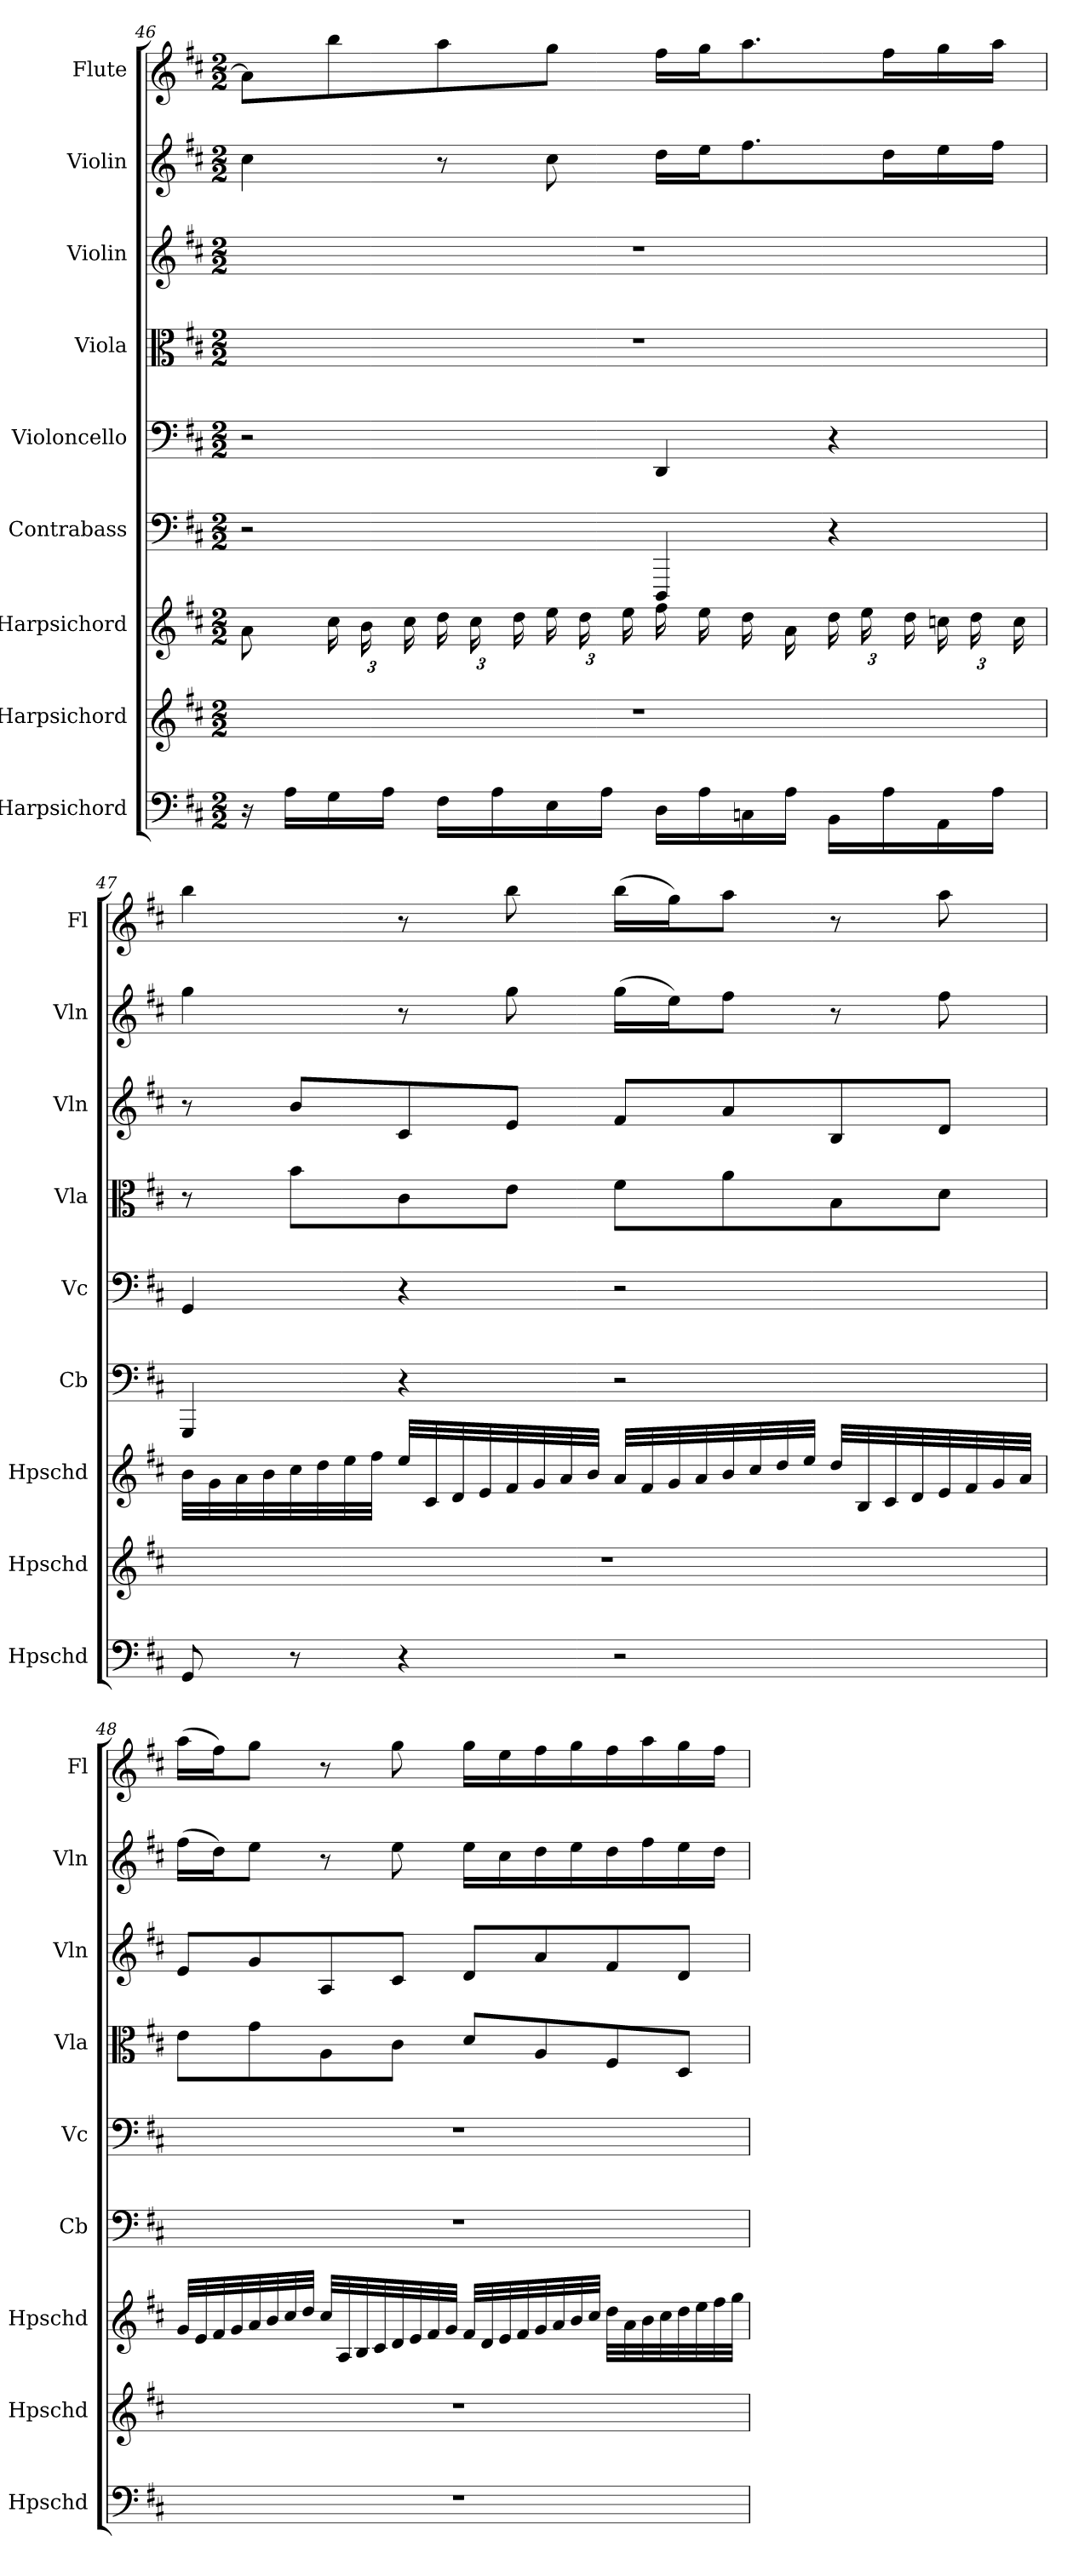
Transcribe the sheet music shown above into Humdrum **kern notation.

**kern	**kern	**kern	**kern	**kern	**kern	**kern	**kern	**kern
*part9	*part8	*part7	*part6	*part5	*part4	*part3	*part2	*part1
*staff9	*staff8	*staff7	*staff6	*staff5	*staff4	*staff3	*staff2	*staff1
*I"Harpsichord	*I"Harpsichord	*I"Harpsichord	*I"Contrabass	*I"Violoncello	*I"Viola	*I"Violin	*I"Violin	*I"Flute
*I'Hpschd	*I'Hpschd	*I'Hpschd	*I'Cb	*I'Vc	*I'Vla	*I'Vln	*I'Vln	*I'Fl
*clefF4	*clefG2	*clefG2	*clefF4	*clefF4	*clefC3	*clefG2	*clefG2	*clefG2
*	*	*	*ITrd7c12	*	*	*	*	*
*k[f#c#]	*k[f#c#]	*k[f#c#]	*k[f#c#]	*k[f#c#]	*k[f#c#]	*k[f#c#]	*k[f#c#]	*k[f#c#]
*D:	*D:	*D:	*D:	*D:	*D:	*D:	*D:	*D:
*M2/2	*M2/2	*M2/2	*M2/2	*M2/2	*M2/2	*M2/2	*M2/2	*M2/2
=46	=46	=46	=46	=46	=46	=46	=46	=46
16r	1r	8a\	2r	2r	1r	1r	4cc#\	8a\L]
16A\LL	.	.	.	.	.	.	.	.
*	*	*Xbrackettup	*	*	*	*	*	*
16G\	.	24cc#\	.	.	.	.	.	8bb\
.	.	24b\	.	.	.	.	.	.
16A\JJ	.	.	.	.	.	.	.	.
.	.	24cc#\	.	.	.	.	.	.
16F#\LL	.	24dd\	.	.	.	.	8r	8aa\
.	.	24cc#\	.	.	.	.	.	.
16A\	.	.	.	.	.	.	.	.
.	.	24dd\	.	.	.	.	.	.
16E\	.	24ee\	.	.	.	.	8cc#\	8gg\J
.	.	24dd\	.	.	.	.	.	.
16A\JJ	.	.	.	.	.	.	.	.
.	.	24ee\	.	.	.	.	.	.
16D\LL	.	16ff#\	4DDDD/	4DD/	.	.	16dd\LL	16ff#\LL
16A\	.	16ee\	.	.	.	.	16ee\J	16gg\J
16Cn\	.	16dd\	.	.	.	.	8.ff#\	8.aa\
16A\JJ	.	16a\	.	.	.	.	.	.
16BB\LL	.	24dd\	4r	4r	.	.	.	.
.	.	24ee\	.	.	.	.	.	.
16A\	.	.	.	.	.	.	16dd\L	16ff#\L
.	.	24dd\	.	.	.	.	.	.
16AA\	.	24ccn\	.	.	.	.	16ee\	16gg\
.	.	24dd\	.	.	.	.	.	.
16A\JJ	.	.	.	.	.	.	16ff#\JJ	16aa\JJ
.	.	24cc\	.	.	.	.	.	.
=47	=47	=47	=47	=47	=47	=47	=47	=47
8GG/	1r	32b\LLL	4GGGG/	4GG/	8r	8r	4gg\	4bb\
.	.	32g\	.	.	.	.	.	.
.	.	32a\	.	.	.	.	.	.
.	.	32b\	.	.	.	.	.	.
8r	.	32cc#\	.	.	8b\L	8b/L	.	.
.	.	32dd\	.	.	.	.	.	.
.	.	32ee\	.	.	.	.	.	.
.	.	32ff#\JJJ	.	.	.	.	.	.
4r	.	32ee/LLL	4r	4r	8c#\	8c#/	8r	8r
.	.	32c#/	.	.	.	.	.	.
.	.	32d/	.	.	.	.	.	.
.	.	32e/	.	.	.	.	.	.
.	.	32f#/	.	.	8e\J	8e/J	8gg\	8bb\
.	.	32g/	.	.	.	.	.	.
.	.	32a/	.	.	.	.	.	.
.	.	32b/JJJ	.	.	.	.	.	.
2r	.	32a/LLL	2r	2r	8f#\L	8f#/L	(16gg\LL	(16bb\LL
.	.	32f#/	.	.	.	.	.	.
.	.	32g/	.	.	.	.	16ee\J)	16gg\J)
.	.	32a/	.	.	.	.	.	.
.	.	32b/	.	.	8a\	8a/	8ff#\J	8aa\J
.	.	32cc#/	.	.	.	.	.	.
.	.	32dd/	.	.	.	.	.	.
.	.	32ee/JJJ	.	.	.	.	.	.
.	.	32dd/LLL	.	.	8B\	8B/	8r	8r
.	.	32B/	.	.	.	.	.	.
.	.	32c#/	.	.	.	.	.	.
.	.	32d/	.	.	.	.	.	.
.	.	32e/	.	.	8d\J	8d/J	8ff#\	8aa\
.	.	32f#/	.	.	.	.	.	.
.	.	32g/	.	.	.	.	.	.
.	.	32a/JJJ	.	.	.	.	.	.
=48	=48	=48	=48	=48	=48	=48	=48	=48
1r	1r	32g/LLL	1r	1r	8e\L	8e/L	(16ff#\LL	(16aa\LL
.	.	32e/	.	.	.	.	.	.
.	.	32f#/	.	.	.	.	16dd\J)	16ff#\J)
.	.	32g/	.	.	.	.	.	.
.	.	32a/	.	.	8g\	8g/	8ee\J	8gg\J
.	.	32b/	.	.	.	.	.	.
.	.	32cc#/	.	.	.	.	.	.
.	.	32dd/JJJ	.	.	.	.	.	.
.	.	32cc#/LLL	.	.	8A\	8A/	8r	8r
.	.	32A/	.	.	.	.	.	.
.	.	32B/	.	.	.	.	.	.
.	.	32c#/	.	.	.	.	.	.
.	.	32d/	.	.	8c#\J	8c#/J	8ee\	8gg\
.	.	32e/	.	.	.	.	.	.
.	.	32f#/	.	.	.	.	.	.
.	.	32g/JJJ	.	.	.	.	.	.
.	.	32f#/LLL	.	.	8d/L	8d/L	16ee\LL	16gg\LL
.	.	32d/	.	.	.	.	.	.
.	.	32e/	.	.	.	.	16cc#\	16ee\
.	.	32f#/	.	.	.	.	.	.
.	.	32g/	.	.	8A/	8a/	16dd\	16ff#\
.	.	32a/	.	.	.	.	.	.
.	.	32b/	.	.	.	.	16ee\	16gg\
.	.	32cc#/JJJ	.	.	.	.	.	.
.	.	32dd\LLL	.	.	8F#/	8f#/	16dd\	16ff#\
.	.	32a\	.	.	.	.	.	.
.	.	32b\	.	.	.	.	16ff#\	16aa\
.	.	32cc#\	.	.	.	.	.	.
.	.	32dd\	.	.	8D/J	8d/J	16ee\	16gg\
.	.	32ee\	.	.	.	.	.	.
.	.	32ff#\	.	.	.	.	16dd\JJ	16ff#\JJ
.	.	32gg\JJJ	.	.	.	.	.	.
=	=	=	=	=	=	=	=	=
*-	*-	*-	*-	*-	*-	*-	*-	*-
